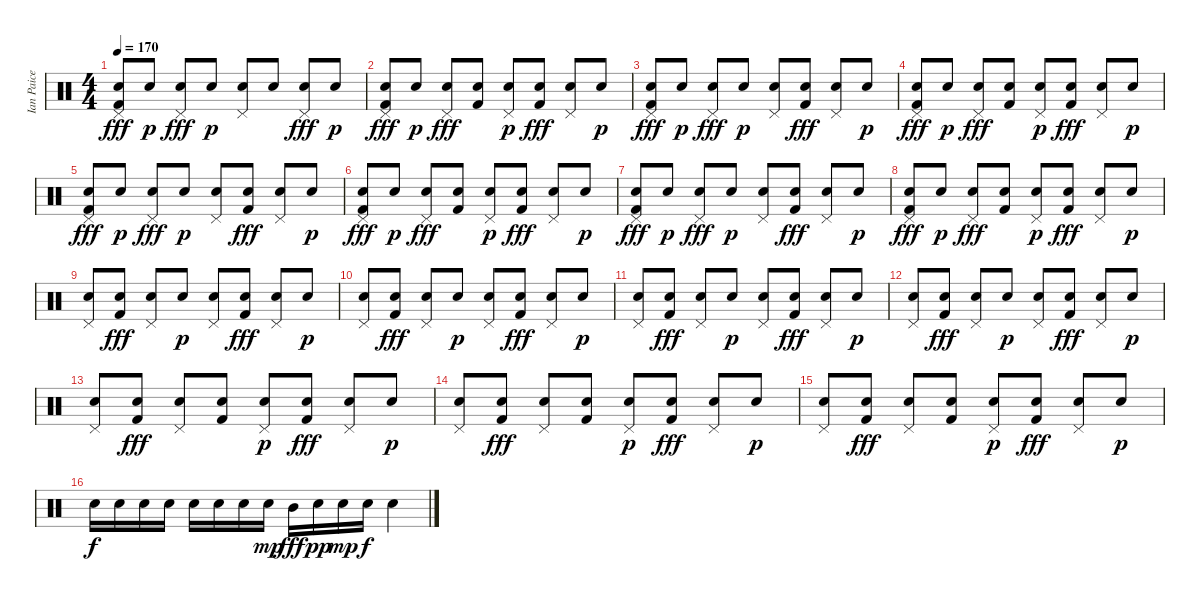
\track ("Ian Paice" "Ian Paice") {instrument percussion}
\staff {score}
\articulation defaults
\ts (4 4)
\tempo 170
\clef neutral
\ks c
("Pedal Hi-Hat (hit)" "Electric Snare (hit)" "Kick (hit) 2").8{dy fff} "Electric Snare (hit)".8{dy p} ("Pedal Hi-Hat (hit)" "Electric Snare (hit)").8{dy fff} "Electric Snare (hit)".8{dy p} ("Pedal Hi-Hat (hit)" "Electric Snare (hit)").8 "Electric Snare (hit)".8 ("Pedal Hi-Hat (hit)" "Electric Snare (hit)").8{dy fff} "Electric Snare (hit)".8{dy p} |
("Pedal Hi-Hat (hit)" "Electric Snare (hit)" "Kick (hit) 2").8{dy fff} "Electric Snare (hit)".8{dy p} ("Pedal Hi-Hat (hit)" "Electric Snare (hit)").8{dy fff} ("Electric Snare (hit)" "Kick (hit) 2").8 ("Pedal Hi-Hat (hit)" "Electric Snare (hit)").8{dy p} ("Electric Snare (hit)" "Kick (hit) 2").8{dy fff} ("Pedal Hi-Hat (hit)" "Electric Snare (hit)").8 "Electric Snare (hit)".8{dy p} |
("Pedal Hi-Hat (hit)" "Electric Snare (hit)" "Kick (hit) 2").8{dy fff} "Electric Snare (hit)".8{dy p} ("Pedal Hi-Hat (hit)" "Electric Snare (hit)").8{dy fff} "Electric Snare (hit)".8{dy p} ("Pedal Hi-Hat (hit)" "Electric Snare (hit)").8 ("Electric Snare (hit)" "Kick (hit) 2").8{dy fff} ("Pedal Hi-Hat (hit)" "Electric Snare (hit)").8 "Electric Snare (hit)".8{dy p} |
("Pedal Hi-Hat (hit)" "Electric Snare (hit)" "Kick (hit) 2").8{dy fff} "Electric Snare (hit)".8{dy p} ("Pedal Hi-Hat (hit)" "Electric Snare (hit)").8{dy fff} ("Electric Snare (hit)" "Kick (hit) 2").8 ("Pedal Hi-Hat (hit)" "Electric Snare (hit)").8{dy p} ("Electric Snare (hit)" "Kick (hit) 2").8{dy fff} ("Pedal Hi-Hat (hit)" "Electric Snare (hit)").8 "Electric Snare (hit)".8{dy p} |
("Pedal Hi-Hat (hit)" "Electric Snare (hit)" "Kick (hit) 2").8{dy fff} "Electric Snare (hit)".8{dy p} ("Pedal Hi-Hat (hit)" "Electric Snare (hit)").8{dy fff} "Electric Snare (hit)".8{dy p} ("Pedal Hi-Hat (hit)" "Electric Snare (hit)").8 ("Electric Snare (hit)" "Kick (hit) 2").8{dy fff} ("Pedal Hi-Hat (hit)" "Electric Snare (hit)").8 "Electric Snare (hit)".8{dy p} |
("Pedal Hi-Hat (hit)" "Electric Snare (hit)" "Kick (hit) 2").8{dy fff} "Electric Snare (hit)".8{dy p} ("Pedal Hi-Hat (hit)" "Electric Snare (hit)").8{dy fff} ("Electric Snare (hit)" "Kick (hit) 2").8 ("Pedal Hi-Hat (hit)" "Electric Snare (hit)").8{dy p} ("Electric Snare (hit)" "Kick (hit) 2").8{dy fff} ("Pedal Hi-Hat (hit)" "Electric Snare (hit)").8 "Electric Snare (hit)".8{dy p} |
("Pedal Hi-Hat (hit)" "Electric Snare (hit)" "Kick (hit) 2").8{dy fff} "Electric Snare (hit)".8{dy p} ("Pedal Hi-Hat (hit)" "Electric Snare (hit)").8{dy fff} "Electric Snare (hit)".8{dy p} ("Pedal Hi-Hat (hit)" "Electric Snare (hit)").8 ("Electric Snare (hit)" "Kick (hit) 2").8{dy fff} ("Pedal Hi-Hat (hit)" "Electric Snare (hit)").8 "Electric Snare (hit)".8{dy p} |
("Pedal Hi-Hat (hit)" "Electric Snare (hit)" "Kick (hit) 2").8{dy fff} "Electric Snare (hit)".8{dy p} ("Pedal Hi-Hat (hit)" "Electric Snare (hit)").8{dy fff} ("Electric Snare (hit)" "Kick (hit) 2").8 ("Pedal Hi-Hat (hit)" "Electric Snare (hit)").8{dy p} ("Electric Snare (hit)" "Kick (hit) 2").8{dy fff} ("Pedal Hi-Hat (hit)" "Electric Snare (hit)").8 "Electric Snare (hit)".8{dy p} |
("Pedal Hi-Hat (hit)" "Electric Snare (hit)").8 ("Electric Snare (hit)" "Kick (hit) 2").8{dy fff} ("Pedal Hi-Hat (hit)" "Electric Snare (hit)").8 "Electric Snare (hit)".8{dy p} ("Pedal Hi-Hat (hit)" "Electric Snare (hit)").8 ("Electric Snare (hit)" "Kick (hit) 2").8{dy fff} ("Pedal Hi-Hat (hit)" "Electric Snare (hit)").8 "Electric Snare (hit)".8{dy p} |
("Pedal Hi-Hat (hit)" "Electric Snare (hit)").8 ("Electric Snare (hit)" "Kick (hit) 2").8{dy fff} ("Pedal Hi-Hat (hit)" "Electric Snare (hit)").8 "Electric Snare (hit)".8{dy p} ("Pedal Hi-Hat (hit)" "Electric Snare (hit)").8 ("Electric Snare (hit)" "Kick (hit) 2").8{dy fff} ("Pedal Hi-Hat (hit)" "Electric Snare (hit)").8 "Electric Snare (hit)".8{dy p} |
("Pedal Hi-Hat (hit)" "Electric Snare (hit)").8 ("Electric Snare (hit)" "Kick (hit) 2").8{dy fff} ("Pedal Hi-Hat (hit)" "Electric Snare (hit)").8 "Electric Snare (hit)".8{dy p} ("Pedal Hi-Hat (hit)" "Electric Snare (hit)").8 ("Electric Snare (hit)" "Kick (hit) 2").8{dy fff} ("Pedal Hi-Hat (hit)" "Electric Snare (hit)").8 "Electric Snare (hit)".8{dy p} |
("Pedal Hi-Hat (hit)" "Electric Snare (hit)").8 ("Electric Snare (hit)" "Kick (hit) 2").8{dy fff} ("Pedal Hi-Hat (hit)" "Electric Snare (hit)").8 "Electric Snare (hit)".8{dy p} ("Pedal Hi-Hat (hit)" "Electric Snare (hit)").8 ("Electric Snare (hit)" "Kick (hit) 2").8{dy fff} ("Pedal Hi-Hat (hit)" "Electric Snare (hit)").8 "Electric Snare (hit)".8{dy p} |
("Pedal Hi-Hat (hit)" "Electric Snare (hit)").8 ("Electric Snare (hit)" "Kick (hit) 2").8{dy fff} ("Pedal Hi-Hat (hit)" "Electric Snare (hit)").8 ("Electric Snare (hit)" "Kick (hit) 2").8 ("Pedal Hi-Hat (hit)" "Electric Snare (hit)").8{dy p} ("Electric Snare (hit)" "Kick (hit) 2").8{dy fff} ("Pedal Hi-Hat (hit)" "Electric Snare (hit)").8 "Electric Snare (hit)".8{dy p} |
("Pedal Hi-Hat (hit)" "Electric Snare (hit)").8 ("Electric Snare (hit)" "Kick (hit) 2").8{dy fff} ("Pedal Hi-Hat (hit)" "Electric Snare (hit)").8 ("Electric Snare (hit)" "Kick (hit) 2").8 ("Pedal Hi-Hat (hit)" "Electric Snare (hit)").8{dy p} ("Electric Snare (hit)" "Kick (hit) 2").8{dy fff} ("Pedal Hi-Hat (hit)" "Electric Snare (hit)").8 "Electric Snare (hit)".8{dy p} |
("Pedal Hi-Hat (hit)" "Electric Snare (hit)").8 ("Electric Snare (hit)" "Kick (hit) 2").8{dy fff} ("Pedal Hi-Hat (hit)" "Electric Snare (hit)").8 ("Electric Snare (hit)" "Kick (hit) 2").8 ("Pedal Hi-Hat (hit)" "Electric Snare (hit)").8{dy p} ("Electric Snare (hit)" "Kick (hit) 2").8{dy fff} ("Pedal Hi-Hat (hit)" "Electric Snare (hit)").8 "Electric Snare (hit)".8{dy p} |
"Electric Snare (hit)".16{dy f} "Electric Snare (hit)".16 "Electric Snare (hit)".16 "Electric Snare (hit)".16 "Electric Snare (hit)".16 "Electric Snare (hit)".16 "Electric Snare (hit)".16 "Electric Snare (hit)".16{dy mp} "Mid Tom (hit)".16{dy fff} "Electric Snare (hit)".16{dy pp} "Electric Snare (hit)".16{dy mp} "Electric Snare (hit)".16{dy f} "Electric Snare (hit)".4
